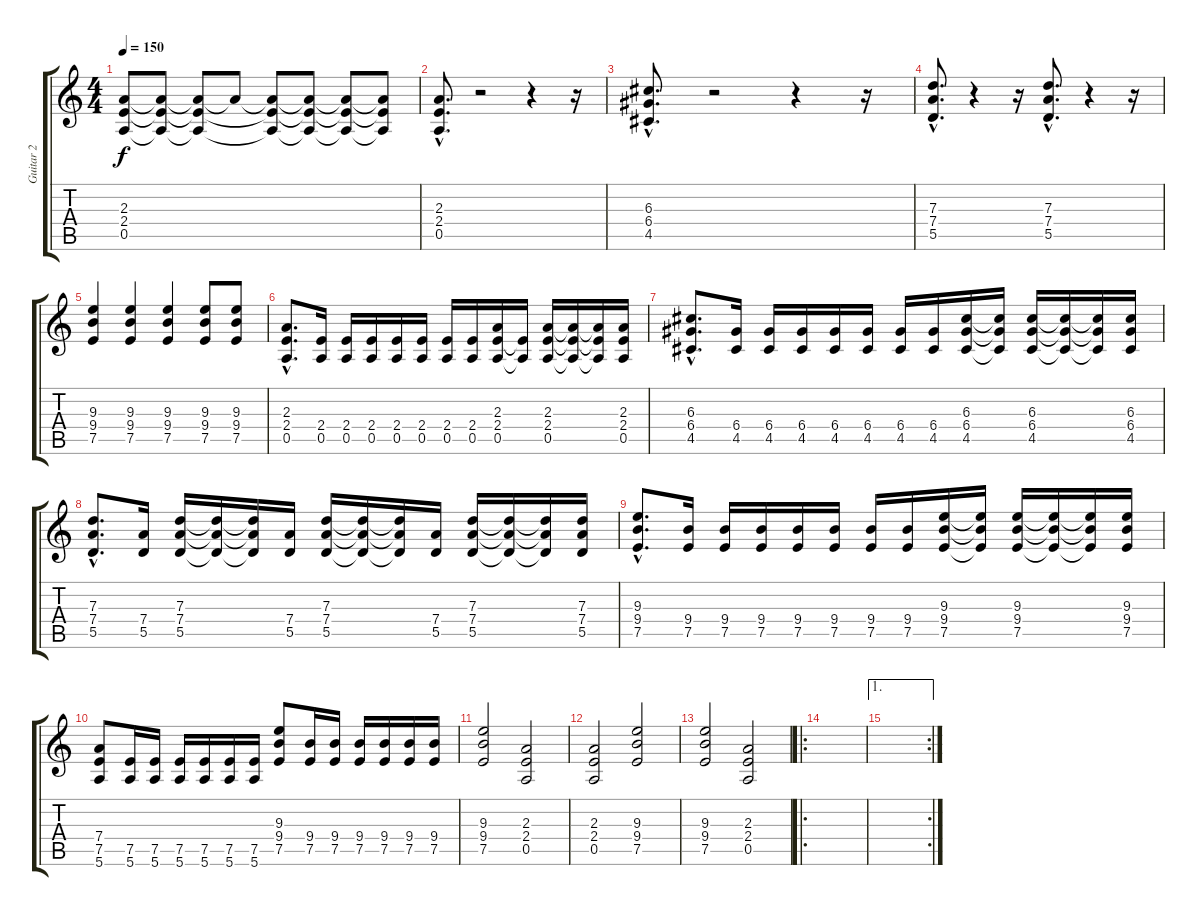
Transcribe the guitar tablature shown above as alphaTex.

\track ("Guitar 2" "Guitar 2") {instrument distortionguitar}
\staff {score tabs}
\tuning (E4 B3 G3 D3 A2 E2) {hide}
\ts (4 4)
\tempo 150
\clef g2
\ks c
(2.3 2.4 0.5).8{dy f} (2.3{t} 2.4{t} 0.5{t}).8 (2.3{t} 2.4{t} 0.5{t}).8 2.3{t}.8 (2.3{t} 2.4{t} 0.5{t}).8 (2.3{t} 2.4{t} 0.5{t}).8 (2.3{t} 2.4{t} 0.5{t}).8 (2.3{t} 2.4{t} 0.5{t}).8 |
(2.3{hac} 2.4{hac} 0.5{hac}).8{d} r.2 r.4 r.16 |
(6.3{hac} 6.4{hac} 4.5{hac}).8{d} r.2 r.4 r.16 |
(7.3{hac} 7.4{hac} 5.5{hac}).8{d} r.4 r.16 (7.3{hac} 7.4{hac} 5.5{hac}).8{d} r.4 r.16 |
(9.3 9.4 7.5).4 (9.3 9.4 7.5).4 (9.3 9.4 7.5).4 (9.3 9.4 7.5).8 (9.3 9.4 7.5).8 |
(2.3{hac} 2.4{hac} 0.5{hac}).8{d} (2.4 0.5).16 (2.4 0.5).16 (2.4 0.5).16 (2.4 0.5).16 (2.4 0.5).16 (2.4 0.5).16 (2.4 0.5).16 (2.3 2.4 0.5).16 (2.4{t} 0.5{t}).16 (2.3 2.4 0.5).16 (2.3{t} 2.4{t} 0.5{t}).16 (2.3{t} 2.4{t} 0.5{t}).16 (2.3 2.4 0.5).16 |
(6.3{hac} 6.4{hac} 4.5{hac}).8{d} (6.4 4.5).16 (6.4 4.5).16 (6.4 4.5).16 (6.4 4.5).16 (6.4 4.5).16 (6.4 4.5).16 (6.4 4.5).16 (6.3 6.4 4.5).16 (6.3{t} 6.4{t} 4.5{t}).16 (6.3 6.4 4.5).16 (6.3{t} 6.4{t} 4.5{t}).16 (6.3{t} 6.4{t} 4.5{t}).16 (6.3 6.4 4.5).16 |
(7.3{hac} 7.4{hac} 5.5{hac}).8{d} (7.4 5.5).16 (7.3 7.4 5.5).16 (7.3{t} 7.4{t} 5.5{t}).16 (7.3{t} 7.4{t} 5.5{t}).16 (7.4 5.5).16 (7.3 7.4 5.5).16 (7.3{t} 7.4{t} 5.5{t}).16 (7.3{t} 7.4{t} 5.5{t}).16 (7.4 5.5).16 (7.3 7.4 5.5).16 (7.3{t} 7.4{t} 5.5{t}).16 (7.3{t} 7.4{t} 5.5{t}).16 (7.3 7.4 5.5).16 |
(9.3{hac} 9.4{hac} 7.5{hac}).8{d} (9.4 7.5).16 (9.4 7.5).16 (9.4 7.5).16 (9.4 7.5).16 (9.4 7.5).16 (9.4 7.5).16 (9.4 7.5).16 (9.3 9.4 7.5).16 (9.3{t} 9.4{t} 7.5{t}).16 (9.3 9.4 7.5).16 (9.3{t} 9.4{t} 7.5{t}).16 (9.3{t} 9.4{t} 7.5{t}).16 (9.3 9.4 7.5).16 |
(7.4 7.5 5.6).8{volume 12 instrument distortionguitar} (7.5 5.6).16 (7.5 5.6).16 (7.5 5.6).16 (7.5 5.6).16 (7.5 5.6).16 (7.5 5.6).16 (9.3 9.4 7.5).8 (9.4 7.5).16 (9.4 7.5).16 (9.4 7.5).16 (9.4 7.5).16 (9.4 7.5).16 (9.4 7.5).16 |
(9.3 9.4 7.5).2 (2.3 2.4 0.5).2 |
(2.3 2.4 0.5).2 (9.3 9.4 7.5).2 |
(9.3 9.4 7.5).2 (2.3 2.4 0.5).2 |
\ro
|
\ae 1
\rc 2
